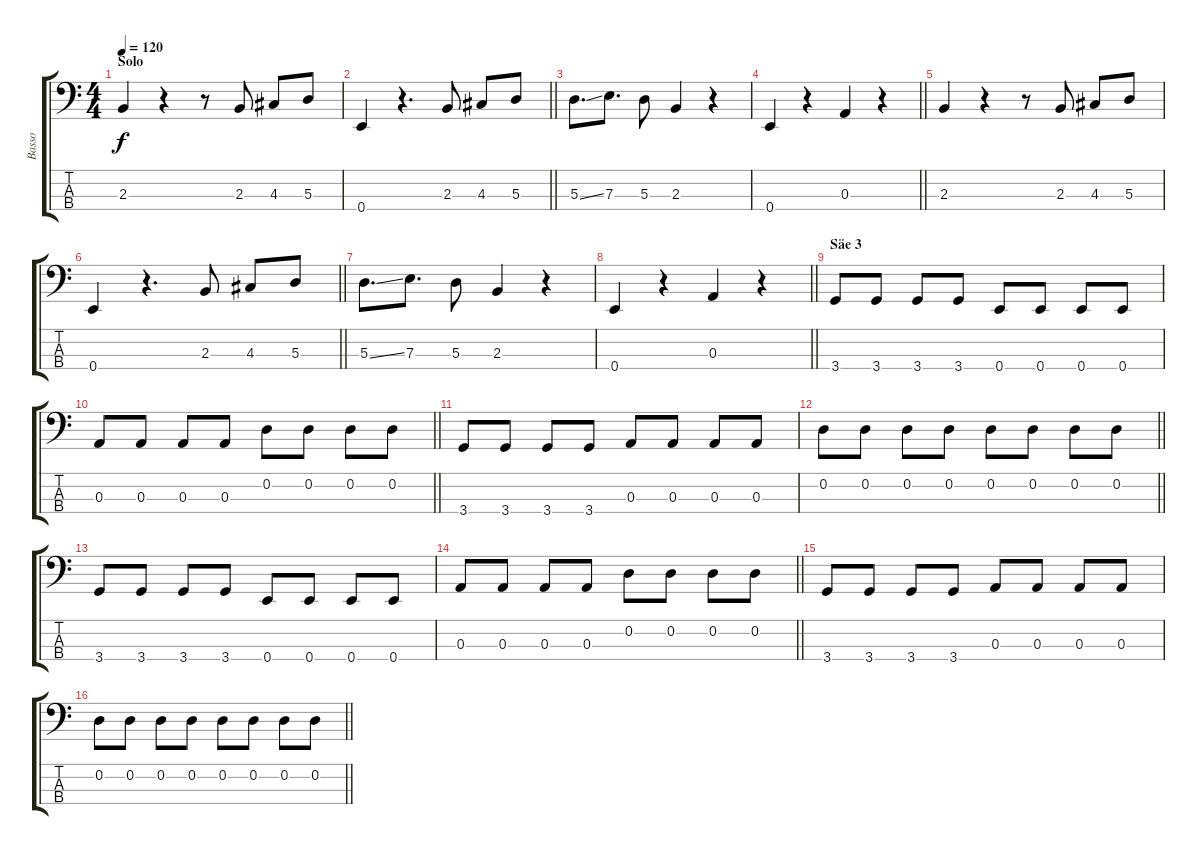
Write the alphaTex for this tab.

\track ("Basso" "Basso") {instrument electricbassfinger}
\staff {score tabs}
\tuning (G2 D2 A1 E1) {hide}
\ts (4 4)
\section ("" "Solo")
\tempo 120
\clef f4
\ks c
2.3.4{dy f} r.4 r.8 2.3.8 4.3.8 5.3.8 |
\barLineRight lightlight
0.4.4 r.4{d} 2.3.8 4.3.8 5.3.8 |
5.3{ss}.8{d} 7.3.8{d} 5.3.8 2.3.4 r.4 |
\barLineRight lightlight
0.4.4 r.4 0.3.4 r.4 |
2.3.4 r.4 r.8 2.3.8 4.3.8 5.3.8 |
\barLineRight lightlight
0.4.4 r.4{d} 2.3.8 4.3.8 5.3.8 |
5.3{ss}.8{d} 7.3.8{d} 5.3.8 2.3.4 r.4 |
\barLineRight lightlight
0.4.4 r.4 0.3.4 r.4 |
\section ("" "Säe 3")
3.4.8 3.4.8 3.4.8 3.4.8 0.4.8 0.4.8 0.4.8 0.4.8 |
\barLineRight lightlight
0.3.8 0.3.8 0.3.8 0.3.8 0.2.8 0.2.8 0.2.8 0.2.8 |
3.4.8 3.4.8 3.4.8 3.4.8 0.3.8 0.3.8 0.3.8 0.3.8 |
\barLineRight lightlight
0.2.8 0.2.8 0.2.8 0.2.8 0.2.8 0.2.8 0.2.8 0.2.8 |
3.4.8 3.4.8 3.4.8 3.4.8 0.4.8 0.4.8 0.4.8 0.4.8 |
\barLineRight lightlight
0.3.8 0.3.8 0.3.8 0.3.8 0.2.8 0.2.8 0.2.8 0.2.8 |
3.4.8 3.4.8 3.4.8 3.4.8 0.3.8 0.3.8 0.3.8 0.3.8 |
\barLineRight lightlight
0.2.8 0.2.8 0.2.8 0.2.8 0.2.8 0.2.8 0.2.8 0.2.8
